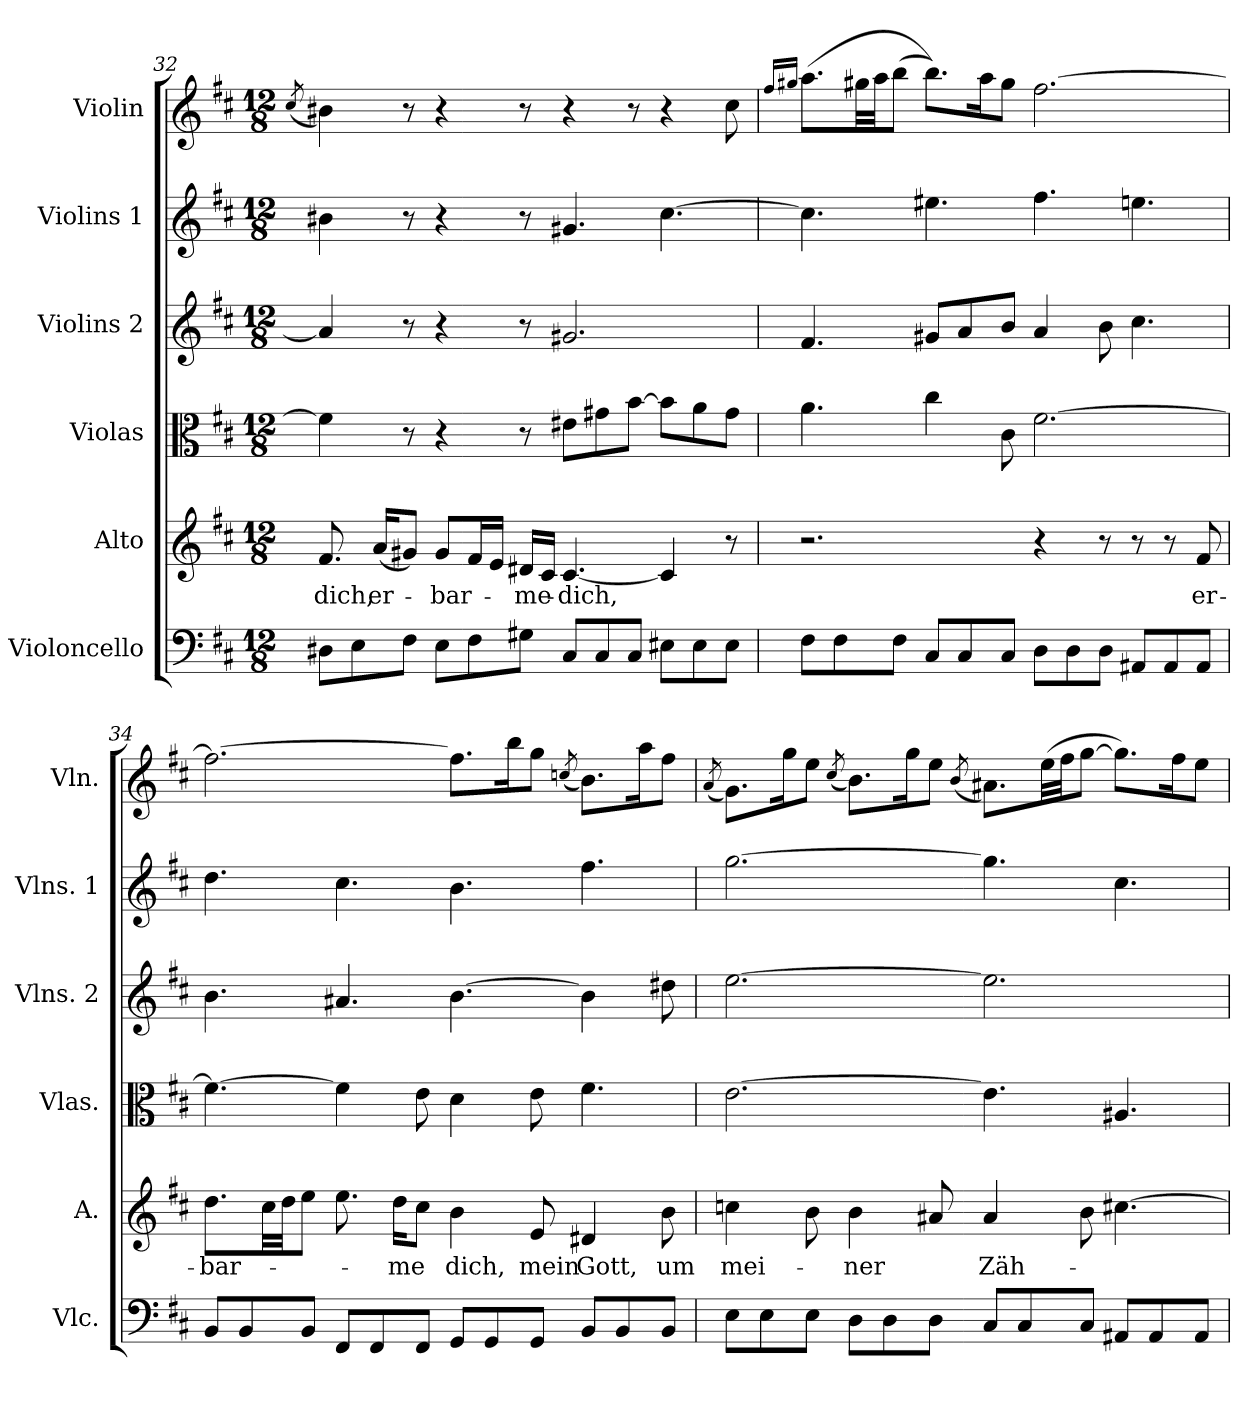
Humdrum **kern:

**kern	**kern	**text	**kern	**kern	**kern	**kern
*part6	*part5	*part5	*part4	*part3	*part2	*part1
*staff6	*staff5	*staff5	*staff4	*staff3	*staff2	*staff1
*I"Violoncello	*I"Alto	*	*I"Violas	*I"Violins 2	*I"Violins 1	*I"Violin
*I'Vlc.	*I'A.	*	*I'Vlas.	*I'Vlns. 2	*I'Vlns. 1	*I'Vln.
!!LO:PB:g=z
*clefF4	*clefG2	*	*clefC3	*clefG2	*clefG2	*clefG2
*k[f#c#]	*k[f#c#]	*	*k[f#c#]	*k[f#c#]	*k[f#c#]	*k[f#c#]
*M12/8	*M12/8	*	*M12/8	*M12/8	*M12/8	*M12/8
=32	=32	=32	=32	=32	=32	=32
.	.	.	.	.	.	(8qcc#/
!	!	!LO:LY:b	!	!	!	!
8D#X\L	8.f#/	dich,	4f#\]	4a/]	4b#X\	4b#X\)
8E\	.	.	.	.	.	.
!	!	!LO:LY:b	!	!	!	!
.	(16a/KL	er-	.	.	.	.
8F#\J	8g#X/J)	.	8r	8r	8r	8r
!	!	!LO:LY:b	!	!	!	!
8E\L	8g#/L	-bar-	4r	4r	4r	4r
8F#\	16f#/L	.	.	.	.	.
.	16e/JJ	.	.	.	.	.
!	!	!LO:LY:b	!	!	!	!
8G#X\J	16d#X/LL	-me-	8r	8r	8r	8r
.	16c#/JJ	.	.	.	.	.
!	!	!LO:LY:b	!	!	!	!
8C#/L	[4.c#/	-dich,	8e#X\L	2.g#X/	4.g#X/	4r
8C#/	.	.	8g#X\	.	.	.
8C#/J	.	.	[8b\J	.	.	8r
8E#X\L	4c#/]	.	8b\L]	.	[4.cc#\	4r
8E#\	.	.	8a\	.	.	.
8E#\J	8r	.	8g#\J	.	.	8cc#\
=33	=33	=33	=33	=33	=33	=33
.	.	.	.	.	.	16qff#/LL
.	.	.	.	.	.	16qgg#X/JJ
8F#\L	2.r	.	4.a\	4.f#/	4.cc#\]	(8.aa\L
8F#\	.	.	.	.	.	.
.	.	.	.	.	.	32gg#X\LL
.	.	.	.	.	.	32aa\JJ
8F#\J	.	.	.	.	.	(8bb\J
8C#/L	.	.	4cc#\	8g#X/L	4.ee#X\	8.bb\L))
8C#/	.	.	.	8a/	.	.
.	.	.	.	.	.	16aa\K
8C#/J	.	.	8c#\	8b/J	.	8gg#\J
8D\L	4r	.	[2.f#\	4a/	4.ff#\	[2.ff#\
8D\	.	.	.	.	.	.
8D\J	8r	.	.	8b\	.	.
8AA#X/L	8r	.	.	4.cc#\	4.een\	.
8AA#/	8r	.	.	.	.	.
!	!	!LO:LY:b	!	!	!	!
8AA#/J	8f#/	er-	.	.	.	.
!!LO:LB:g=z
=34	=34	=34	=34	=34	=34	=34
!	!	!LO:LY:b	!	!	!	!
8BB/L	8.dd\L	-bar-	4.f#\_	4.b\	4.dd\	2.ff#\_
8BB/	.	.	.	.	.	.
.	32cc#\LL	.	.	.	.	.
.	32dd\JJ	.	.	.	.	.
8BB/J	8ee\J	.	.	.	.	.
8FF#/L	8.ee\	.	4f#\]	4.a#X/	4.cc#\	.
8FF#/	.	.	.	.	.	.
!	!	!LO:LY:b	!	!	!	!
.	16dd\KL	-me	.	.	.	.
8FF#/J	8cc#\J	.	8e\	.	.	.
!	!	!LO:LY:b	!	!	!	!
8GG/L	4b\	dich,	4d\	[4.b\	4.b\	8.ff#\L]
8GG/	.	.	.	.	.	.
.	.	.	.	.	.	16bb\K
!	!	!LO:LY:b	!	!	!	!
8GG/J	8e/	mein	8e\	.	.	8gg\J
.	.	.	.	.	.	(8qccn/
!	!	!LO:LY:b	!	!	!	!
8BB/L	4d#X/	Gott,	4.f#\	4b\]	4.ff#\	8.b\L)
8BB/	.	.	.	.	.	.
.	.	.	.	.	.	16aa\K
!	!	!LO:LY:b	!	!	!	!
8BB/J	8b\	um	.	8dd#X\	.	8ff#\J
=35	=35	=35	=35	=35	=35	=35
.	.	.	.	.	.	(8qa/
!	!	!LO:LY:b	!	!	!	!
8E\L	4ccn\	mei-	[2.e\	[2.ee\	[2.gg\	8.g\L)
8E\	.	.	.	.	.	.
.	.	.	.	.	.	16gg\K
8E\J	8b\	.	.	.	.	8ee\J
.	.	.	.	.	.	(8qcc#/
!	!	!LO:LY:b	!	!	!	!
8D\L	4b\	-ner	.	.	.	8.b\L)
8D\	.	.	.	.	.	.
.	.	.	.	.	.	16gg\K
8D\J	8a#X/	.	.	.	.	8ee\J
.	.	.	.	.	.	(8qb/
!	!	!LO:LY:b	!	!	!	!
8C#/L	4a#/	Zäh-	4.e\]	2.ee\]	4.gg\]	8.a#X\L)
8C#/	.	.	.	.	.	.
.	.	.	.	.	.	(32ee\LL
.	.	.	.	.	.	32ff#\JJ
8C#/J	8b\	.	.	.	.	[8gg\J
8AA#X/L	[4.cc#X\	.	4.A#X/	.	4.cc#\	8.gg\L])
8AA#/	.	.	.	.	.	.
.	.	.	.	.	.	16ff#\K
8AA#/J	.	.	.	.	.	8ee\J
=	=	=	=	=	=	=
*-	*-	*-	*-	*-	*-	*-
